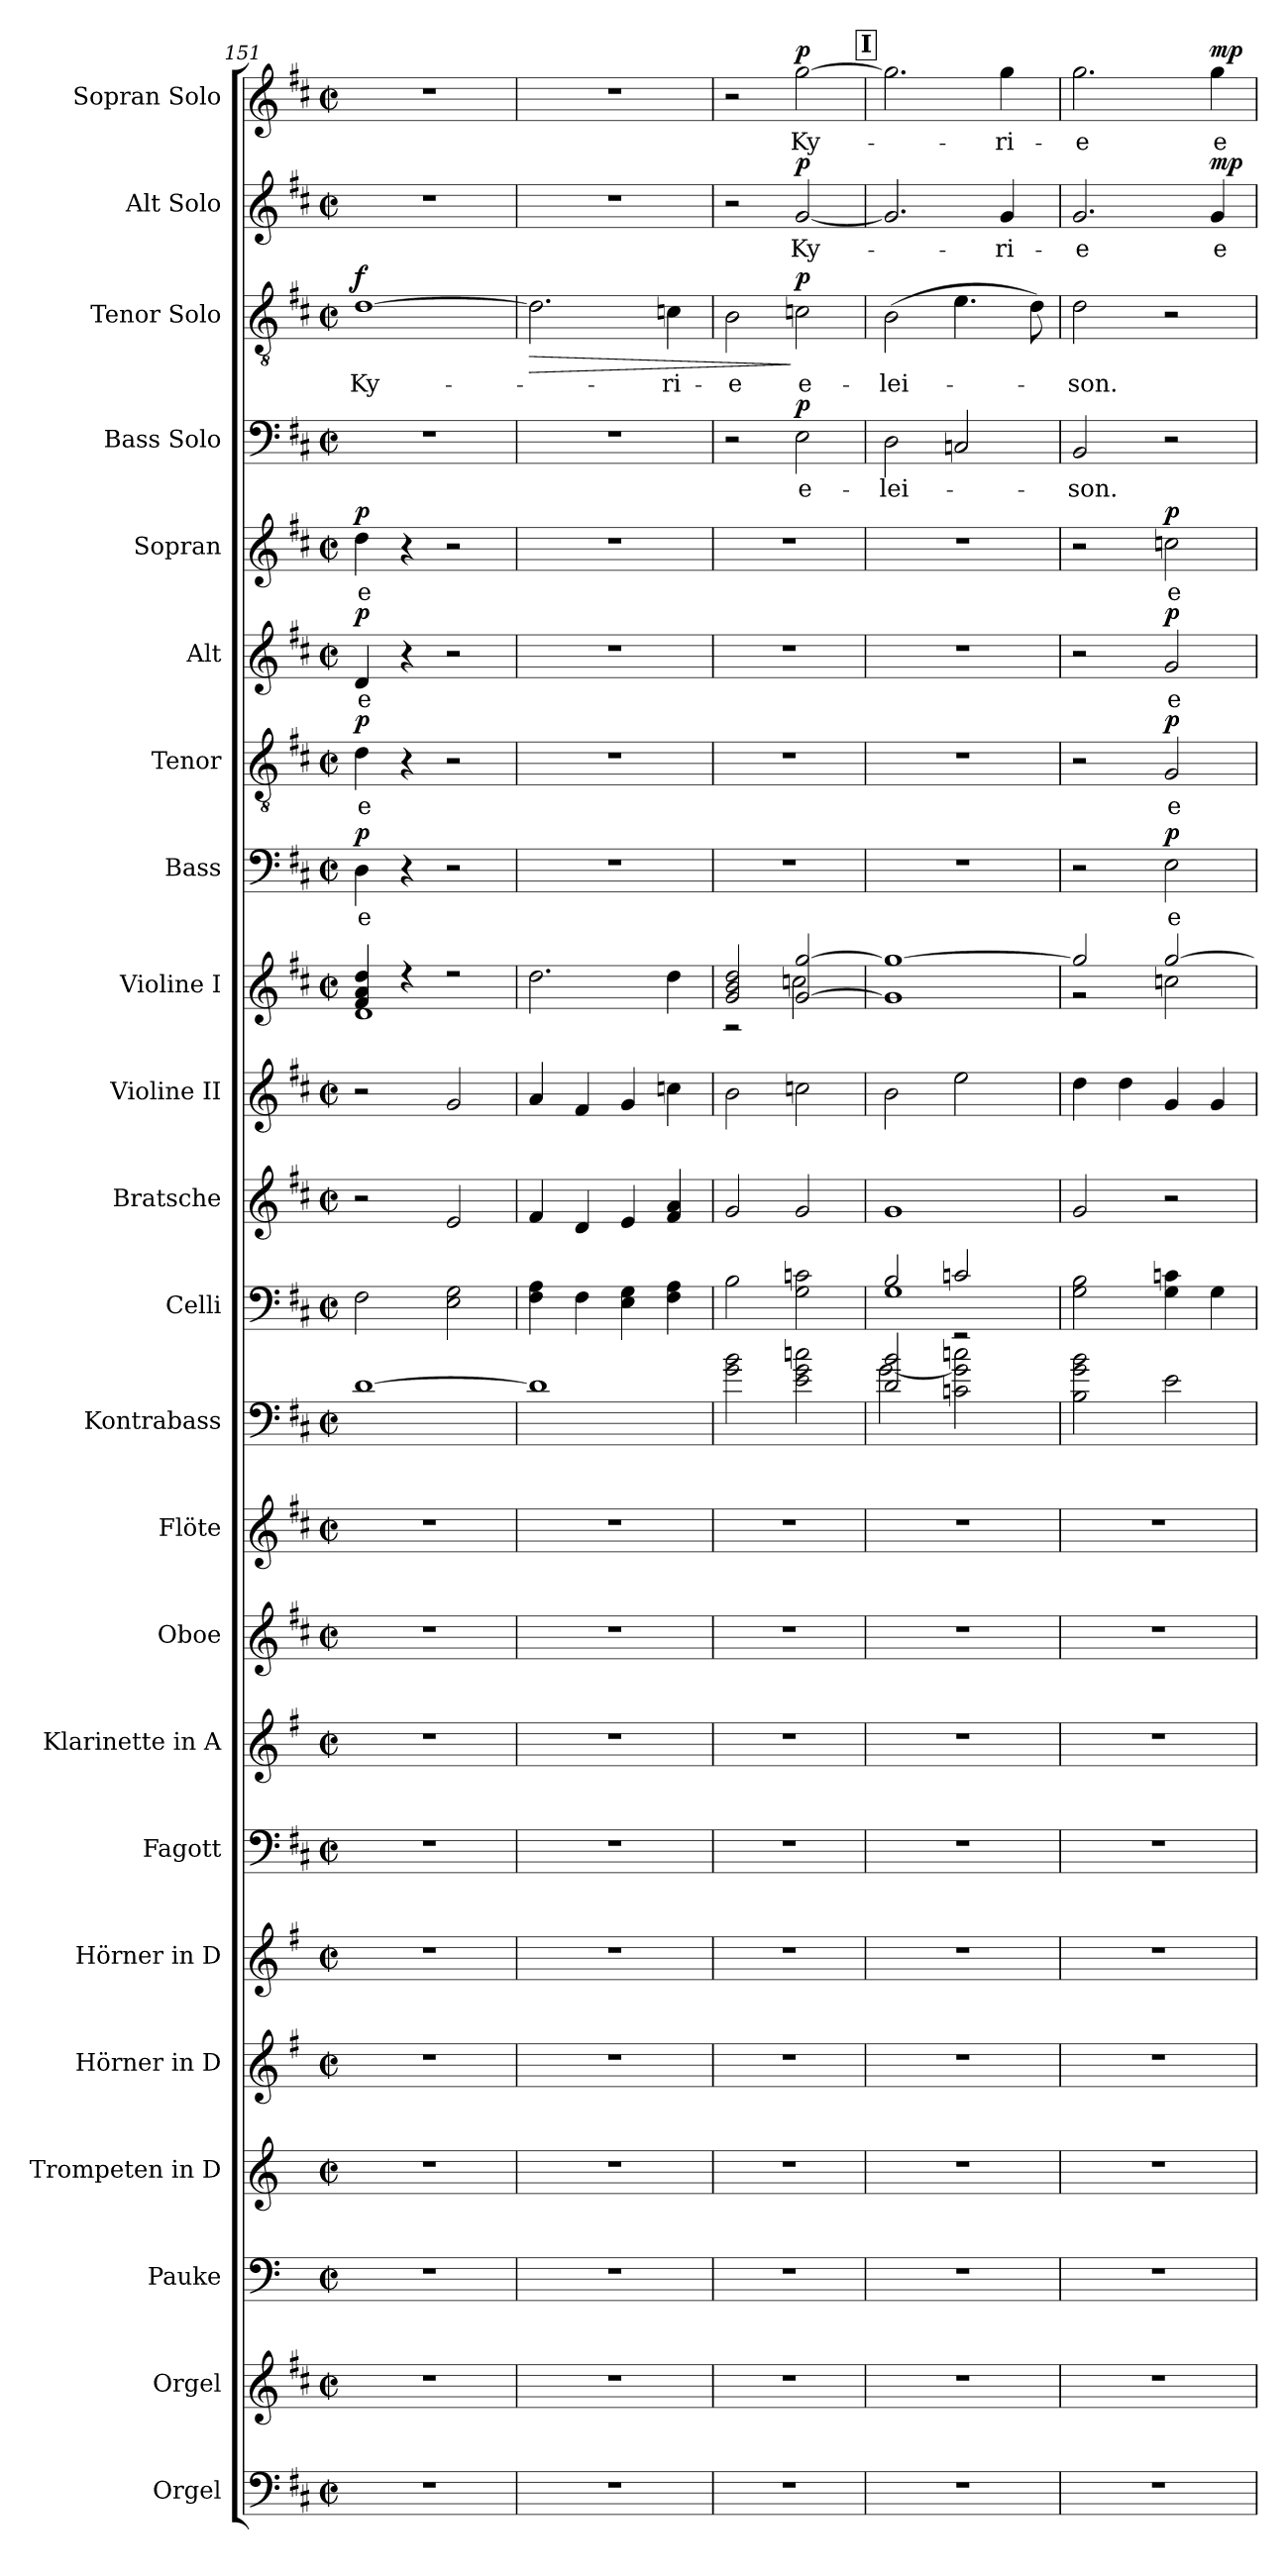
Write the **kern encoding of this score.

**kern	**kern	**kern	**kern	**kern	**kern	**kern	**kern	**kern	**kern	**kern	**kern	**kern	**kern	**kern	**kern	**text	**dynam	**kern	**text	**dynam	**kern	**text	**dynam	**kern	**text	**dynam	**kern	**text	**dynam	**kern	**text	**dynam	**kern	**text	**dynam	**kern	**text	**dynam
*part23	*part22	*part21	*part20	*part19	*part18	*part17	*part16	*part15	*part14	*part13	*part12	*part11	*part10	*part9	*part8	*part8	*part8	*part7	*part7	*part7	*part6	*part6	*part6	*part5	*part5	*part5	*part4	*part4	*part4	*part3	*part3	*part3	*part2	*part2	*part2	*part1	*part1	*part1
*staff23	*staff22	*staff21	*staff20	*staff19	*staff18	*staff17	*staff16	*staff15	*staff14	*staff13	*staff12	*staff11	*staff10	*staff9	*staff8	*staff8	*staff8	*staff7	*staff7	*staff7	*staff6	*staff6	*staff6	*staff5	*staff5	*staff5	*staff4	*staff4	*staff4	*staff3	*staff3	*staff3	*staff2	*staff2	*staff2	*staff1	*staff1	*staff1
*I"Orgel	*I"Orgel	*I"Pauke	*I"Trompeten in D	*I"Hörner in D	*I"Hörner in D	*I"Fagott	*I"Klarinette in A	*I"Oboe	*I"Flöte	*I"Kontrabass	*I"Celli	*I"Bratsche	*I"Violine II	*I"Violine I	*I"Bass	*	*	*I"Tenor	*	*	*I"Alt	*	*	*I"Sopran	*	*	*I"Bass Solo	*	*	*I"Tenor Solo	*	*	*I"Alt Solo	*	*	*I"Sopran Solo	*	*
*I'Org.	*I'Org.	*I'Pk.	*	*	*	*I'Fgt.	*	*I'Ob.	*I'Fl.	*I'Kb.	*I'Cl.	*I'Bra.	*I'VII.	*I'VI.	*I'B.	*	*	*I'T.	*	*	*I'A.	*	*	*I'S.	*	*	*I'B.S.	*	*	*I'T.S.	*	*	*I'A.S	*	*	*I'S.S.	*	*
*clefF4	*clefG2	*clefF4	*clefG2	*clefG2	*clefG2	*clefF4	*clefG2	*clefG2	*clefG2	*clefF4	*clefF4	*clefG2	*clefG2	*clefG2	*clefF4	*	*	*clefGv2	*	*	*clefG2	*	*	*clefG2	*	*	*clefF4	*	*	*clefGv2	*	*	*clefG2	*	*	*clefG2	*	*
*	*	*	*	*ITrd4c7	*ITrd4c7	*	*ITrd1c2	*	*	*ITrd7c12	*	*	*	*	*	*	*	*	*	*	*	*	*	*	*	*	*	*	*	*	*	*	*	*	*	*	*	*
*k[f#c#]	*k[f#c#]	*k[]	*k[]	*k[]	*k[]	*k[f#c#]	*k[b-]	*k[f#c#]	*k[f#c#]	*k[f#c#]	*k[f#c#]	*k[f#c#]	*k[f#c#]	*k[f#c#]	*k[f#c#]	*	*	*k[f#c#]	*	*	*k[f#c#]	*	*	*k[f#c#]	*	*	*k[f#c#]	*	*	*k[f#c#]	*	*	*k[f#c#]	*	*	*k[f#c#]	*	*
*M2/2	*M2/2	*M2/2	*M2/2	*M2/2	*M2/2	*M2/2	*M2/2	*M2/2	*M2/2	*M2/2	*M2/2	*M2/2	*M2/2	*M2/2	*M2/2	*	*	*M2/2	*	*	*M2/2	*	*	*M2/2	*	*	*M2/2	*	*	*M2/2	*	*	*M2/2	*	*	*M2/2	*	*
*met(c|)	*met(c|)	*met(c|)	*met(c|)	*met(c|)	*met(c|)	*met(c|)	*met(c|)	*met(c|)	*met(c|)	*met(c|)	*met(c|)	*met(c|)	*met(c|)	*met(c|)	*met(c|)	*	*	*met(c|)	*	*	*met(c|)	*	*	*met(c|)	*	*	*met(c|)	*	*	*met(c|)	*	*	*met(c|)	*	*	*met(c|)	*	*
=151	=151	=151	=151	=151	=151	=151	=151	=151	=151	=151	=151	=151	=151	=151	=151	=151	=151	=151	=151	=151	=151	=151	=151	=151	=151	=151	=151	=151	=151	=151	=151	=151	=151	=151	=151	=151	=151	=151
*	*	*	*	*	*	*	*	*	*	*	*	*	*	*^	*	*	*	*	*	*	*	*	*	*	*	*	*	*	*	*	*	*	*	*	*	*	*	*
!	!	!	!	!	!	!	!	!	!	!	!	!	!	!	!	!	!LO:LY:b	!LO:DY:a	!	!LO:LY:b	!LO:DY:a	!	!LO:LY:b	!LO:DY:a	!	!LO:LY:b	!LO:DY:a	!	!	!	!	!LO:LY:b	!LO:DY:a	!	!	!	!	!	!
1r	1r	1r	1r	1r	1r	1r	1r	1r	1r	[1D	2F#\	2r	2r	4f#/ 4a/ 4dd/	1d	4D\	-e	p	4d\	-e	p	4d/	-e	p	4dd\	-e	p	1r	.	.	[1d	Ky-	f	1r	.	.	1r	.	.
.	.	.	.	.	.	.	.	.	.	.	.	.	.	4r	.	4r	.	.	4r	.	.	4r	.	.	4r	.	.	.	.	.	.	.	.	.	.	.	.	.	.
.	.	.	.	.	.	.	.	.	.	.	2E\ 2G\	2e/	2g/	2r	.	2r	.	.	2r	.	.	2r	.	.	2r	.	.	.	.	.	.	.	.	.	.	.	.	.	.
*	*	*	*	*	*	*	*	*	*	*	*	*	*	*v	*v	*	*	*	*	*	*	*	*	*	*	*	*	*	*	*	*	*	*	*	*	*	*	*	*
=152	=152	=152	=152	=152	=152	=152	=152	=152	=152	=152	=152	=152	=152	=152	=152	=152	=152	=152	=152	=152	=152	=152	=152	=152	=152	=152	=152	=152	=152	=152	=152	=152	=152	=152	=152	=152	=152	=152
!	!	!	!	!	!	!	!	!	!	!	!	!	!	!	!	!	!	!	!	!	!	!	!	!	!	!	!	!	!	!	!	!LO:HP:b	!	!	!	!	!	!
1r	1r	1r	1r	1r	1r	1r	1r	1r	1r	1D]	4F#\ 4A\	4f#/	4a/	2.dd\	1r	.	.	1r	.	.	1r	.	.	1r	.	.	1r	.	.	2.d\]	.	>	1r	.	.	1r	.	.
.	.	.	.	.	.	.	.	.	.	.	4F#\	4d/	4f#/	.	.	.	.	.	.	.	.	.	.	.	.	.	.	.	.	.	.	.	.	.	.	.	.	.
.	.	.	.	.	.	.	.	.	.	.	4E\ 4G\	4e/	4g/	.	.	.	.	.	.	.	.	.	.	.	.	.	.	.	.	.	.	.	.	.	.	.	.	.
!	!	!	!	!	!	!	!	!	!	!	!	!	!	!	!	!	!	!	!	!	!	!	!	!	!	!	!	!	!	!	!LO:LY:b	!	!	!	!	!	!	!
.	.	.	.	.	.	.	.	.	.	.	4F#\ 4A\	4f#/ 4a/	4ccn\	4dd\	.	.	.	.	.	.	.	.	.	.	.	.	.	.	.	4cn\	-ri-	.	.	.	.	.	.	.
=153	=153	=153	=153	=153	=153	=153	=153	=153	=153	=153	=153	=153	=153	=153	=153	=153	=153	=153	=153	=153	=153	=153	=153	=153	=153	=153	=153	=153	=153	=153	=153	=153	=153	=153	=153	=153	=153	=153
*	*	*	*	*	*	*	*	*	*	*	*	*	*	*^	*	*	*	*	*	*	*	*	*	*	*	*	*	*	*	*	*	*	*	*	*	*	*	*
!	!	!	!	!	!	!	!	!	!	!	!	!	!	!	!	!	!	!	!	!	!	!	!	!	!	!	!	!	!	!	!	!LO:LY:b	!	!	!	!	!	!	!
1r	1r	1r	1r	1r	1r	1r	1r	1r	1r	2G\ 2B\	2B\	2g/	2b\	2g/ 2b/ 2dd/	2r	1r	.	.	1r	.	.	1r	.	.	1r	.	.	2r	.	.	2B\	-e	.	2r	.	.	2r	.	.
!	!	!	!	!	!	!	!	!	!	!	!	!	!	!	!	!	!	!	!	!	!	!	!	!	!	!	!	!	!LO:LY:b	!LO:DY:a	!	!LO:LY:b	!LO:DY:n=1:a	!	!LO:LY:b	!LO:DY:a	!	!LO:LY:b	!LO:DY:a
.	.	.	.	.	.	.	.	.	.	2E\ 2G\ 2cn\	2G\ 2cn\	2g/	2ccn\	[2g/ [2gg/	2ccn\	.	.	.	.	.	.	.	.	.	.	.	.	2E\	e-	p	2cn\	e-	] p	[2g/	Ky-	p	[2gg\	Ky-	p
!!LO:LB:g=z
!!LO:REH:place=s1:a:B:fs=14:t=I
=154	=154	=154	=154	=154	=154	=154	=154	=154	=154	=154	=154	=154	=154	=154	=154	=154	=154	=154	=154	=154	=154	=154	=154	=154	=154	=154	=154	=154	=154	=154	=154	=154	=154	=154	=154	=154	=154	=154	=154
*	*	*	*	*	*	*	*	*	*	*^	*^	*	*	*	*	*	*	*	*	*	*	*	*	*	*	*	*	*	*	*	*	*	*	*	*	*	*	*	*
!	!	!	!	!	!	!	!	!	!	!	!	!	!	!	!	!	!	!	!	!	!	!	!	!	!	!	!	!	!	!	!LO:LY:b	!	!	!LO:LY:b	!	!	!	!	!	!	!
*	*	*	*	*	*	*	*	*	*	*	*	*	*	*	*	*v	*v	*	*	*	*	*	*	*	*	*	*	*	*	*	*	*	*	*	*	*	*	*	*	*	*
1r	1r	1r	1r	1r	1r	1r	1r	1r	1r	2D/ 2B/	[2G\	2B/	1G	1g	2b\	1g] 1gg_	1r	.	.	1r	.	.	1r	.	.	1r	.	.	2D\	-lei-	.	(>2B\	-lei-	.	2.g/]	.	.	2.gg\]	.	.
.	.	.	.	.	.	.	.	.	.	2r	2Cn\ 2G\] 2cn\	2cn/	.	.	2ee\	.	.	.	.	.	.	.	.	.	.	.	.	.	2Cn/	.	.	4.e\	.	.	.	.	.	.	.	.
!	!	!	!	!	!	!	!	!	!	!	!	!	!	!	!	!	!	!	!	!	!	!	!	!	!	!	!	!	!	!	!	!	!	!	!	!LO:LY:b	!	!	!LO:LY:b	!
.	.	.	.	.	.	.	.	.	.	.	.	.	.	.	.	.	.	.	.	.	.	.	.	.	.	.	.	.	.	.	.	.	.	.	4g/	-ri-	.	4gg\	-ri-	.
.	.	.	.	.	.	.	.	.	.	.	.	.	.	.	.	.	.	.	.	.	.	.	.	.	.	.	.	.	.	.	.	8d\)	.	.	.	.	.	.	.	.
*	*	*	*	*	*	*	*	*	*	*v	*v	*	*	*	*	*	*	*	*	*	*	*	*	*	*	*	*	*	*	*	*	*	*	*	*	*	*	*	*	*
*	*	*	*	*	*	*	*	*	*	*	*v	*v	*	*	*	*	*	*	*	*	*	*	*	*	*	*	*	*	*	*	*	*	*	*	*	*	*	*	*
=155	=155	=155	=155	=155	=155	=155	=155	=155	=155	=155	=155	=155	=155	=155	=155	=155	=155	=155	=155	=155	=155	=155	=155	=155	=155	=155	=155	=155	=155	=155	=155	=155	=155	=155	=155	=155	=155	=155
*	*	*	*	*	*	*	*	*	*	*	*	*	*	*^	*	*	*	*	*	*	*	*	*	*	*	*	*	*	*	*	*	*	*	*	*	*	*	*
!	!	!	!	!	!	!	!	!	!	!	!	!	!	!	!	!	!	!	!	!	!	!	!	!	!	!	!	!	!LO:LY:b	!	!	!LO:LY:b	!	!	!LO:LY:b	!	!	!LO:LY:b	!
1r	1r	1r	1r	1r	1r	1r	1r	1r	1r	2BB\ 2G\ 2B\	2G\ 2B\	2g/	4dd\	2gg/]	2r	2r	.	.	2r	.	.	2r	.	.	2r	.	.	2BB/	-son.	.	2d\	-son.	.	2.g/	-e	.	2.gg\	-e	.
.	.	.	.	.	.	.	.	.	.	.	.	.	4dd\	.	.	.	.	.	.	.	.	.	.	.	.	.	.	.	.	.	.	.	.	.	.	.	.	.	.
!	!	!	!	!	!	!	!	!	!	!	!	!	!	!	!	!	!LO:LY:b	!LO:DY:a	!	!LO:LY:b	!LO:DY:a	!	!LO:LY:b	!LO:DY:a	!	!LO:LY:b	!LO:DY:a	!	!	!	!	!	!	!	!	!	!	!	!
.	.	.	.	.	.	.	.	.	.	2E\	4G\ 4cn\	2r	4g/	[2gg/	2ccn\	2E\	e-	p	2G/	e-	p	2g/	e-	p	2ccn\	e-	p	2r	.	.	2r	.	.	.	.	.	.	.	.
!	!	!	!	!	!	!	!	!	!	!	!	!	!	!	!	!	!	!	!	!	!	!	!	!	!	!	!	!	!	!	!	!	!	!	!LO:LY:b	!LO:DY:a	!	!LO:LY:b	!LO:DY:a
.	.	.	.	.	.	.	.	.	.	.	4G\	.	4g/	.	.	.	.	.	.	.	.	.	.	.	.	.	.	.	.	.	.	.	.	4g/	e-	mp	4gg\	e-	mp
*	*	*	*	*	*	*	*	*	*	*	*	*	*	*v	*v	*	*	*	*	*	*	*	*	*	*	*	*	*	*	*	*	*	*	*	*	*	*	*	*
=	=	=	=	=	=	=	=	=	=	=	=	=	=	=	=	=	=	=	=	=	=	=	=	=	=	=	=	=	=	=	=	=	=	=	=	=	=	=
*-	*-	*-	*-	*-	*-	*-	*-	*-	*-	*-	*-	*-	*-	*-	*-	*-	*-	*-	*-	*-	*-	*-	*-	*-	*-	*-	*-	*-	*-	*-	*-	*-	*-	*-	*-	*-	*-	*-
